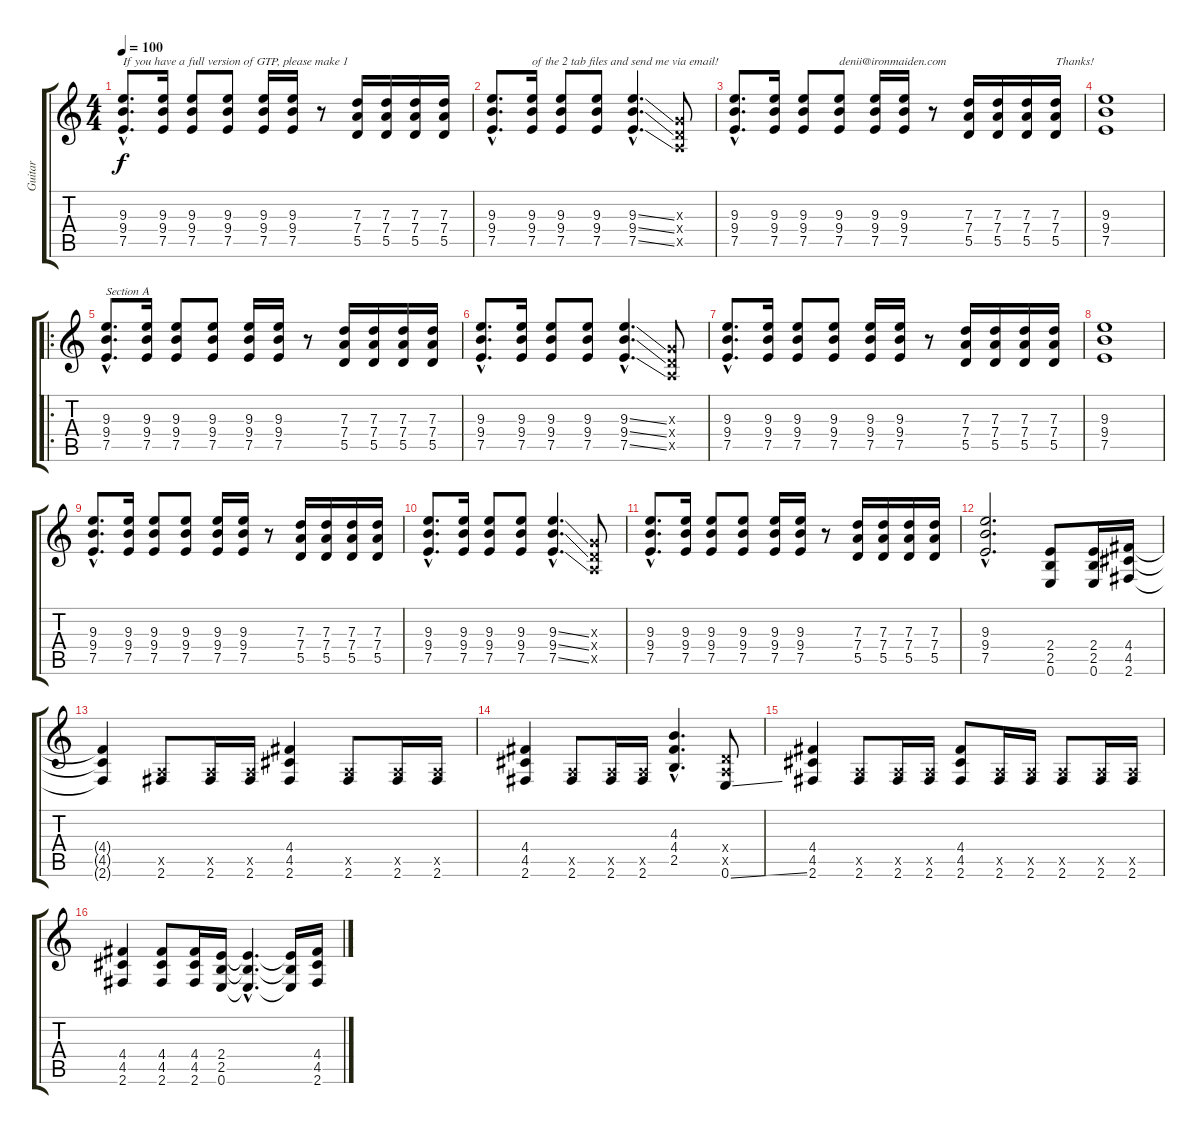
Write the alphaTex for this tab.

\track ("Guitar" "Guitar") {instrument distortionguitar}
\staff {score tabs}
\tuning (E4 B3 G3 D3 A2 E2) {hide}
\ts (4 4)
\tempo 100
\clef g2
\ks c
(9.3{hac} 9.4{hac} 7.5{hac}).8{d txt "If you have a full version of GTP, please make 1" dy f instrument distortionguitar} (9.3 9.4 7.5).16 (9.3 9.4 7.5).8 (9.3 9.4 7.5).8 (9.3 9.4 7.5).16 (9.3 9.4 7.5).16 r.8 (7.3 7.4 5.5).16 (7.3 7.4 5.5).16 (7.3 7.4 5.5).16 (7.3 7.4 5.5).16 |
(9.3{hac} 9.4{hac} 7.5{hac}).8{d} (9.3 9.4 7.5).16{txt "of the 2 tab files and send me via email!"} (9.3 9.4 7.5).8 (9.3 9.4 7.5).8 (9.3{ss hac} 9.4{ss hac} 7.5{ss hac}).4{d} (0.3{x} 0.4{x} 0.5{x}).8 |
(9.3{hac} 9.4{hac} 7.5{hac}).8{d} (9.3 9.4 7.5).16 (9.3 9.4 7.5).8 (9.3 9.4 7.5).8{txt "denii@ironmaiden.com"} (9.3 9.4 7.5).16 (9.3 9.4 7.5).16 r.8 (7.3 7.4 5.5).16 (7.3 7.4 5.5).16 (7.3 7.4 5.5).16 (7.3 7.4 5.5).16{txt "Thanks!"} |
(9.3 9.4 7.5).1 |
\ro
(9.3{hac} 9.4{hac} 7.5{hac}).8{d txt "Section A"} (9.3 9.4 7.5).16 (9.3 9.4 7.5).8 (9.3 9.4 7.5).8 (9.3 9.4 7.5).16 (9.3 9.4 7.5).16 r.8 (7.3 7.4 5.5).16 (7.3 7.4 5.5).16 (7.3 7.4 5.5).16 (7.3 7.4 5.5).16 |
(9.3{hac} 9.4{hac} 7.5{hac}).8{d} (9.3 9.4 7.5).16 (9.3 9.4 7.5).8 (9.3 9.4 7.5).8 (9.3{ss hac} 9.4{ss hac} 7.5{ss hac}).4{d} (0.3{x} 0.4{x} 0.5{x}).8 |
(9.3{hac} 9.4{hac} 7.5{hac}).8{d} (9.3 9.4 7.5).16 (9.3 9.4 7.5).8 (9.3 9.4 7.5).8 (9.3 9.4 7.5).16 (9.3 9.4 7.5).16 r.8 (7.3 7.4 5.5).16 (7.3 7.4 5.5).16 (7.3 7.4 5.5).16 (7.3 7.4 5.5).16 |
(9.3 9.4 7.5).1 |
(9.3{hac} 9.4{hac} 7.5{hac}).8{d} (9.3 9.4 7.5).16 (9.3 9.4 7.5).8 (9.3 9.4 7.5).8 (9.3 9.4 7.5).16 (9.3 9.4 7.5).16 r.8 (7.3 7.4 5.5).16 (7.3 7.4 5.5).16 (7.3 7.4 5.5).16 (7.3 7.4 5.5).16 |
(9.3{hac} 9.4{hac} 7.5{hac}).8{d} (9.3 9.4 7.5).16 (9.3 9.4 7.5).8 (9.3 9.4 7.5).8 (9.3{ss hac} 9.4{ss hac} 7.5{ss hac}).4{d} (0.3{x} 0.4{x} 0.5{x}).8 |
(9.3{hac} 9.4{hac} 7.5{hac}).8{d} (9.3 9.4 7.5).16 (9.3 9.4 7.5).8 (9.3 9.4 7.5).8 (9.3 9.4 7.5).16 (9.3 9.4 7.5).16 r.8 (7.3 7.4 5.5).16 (7.3 7.4 5.5).16 (7.3 7.4 5.5).16 (7.3 7.4 5.5).16 |
(9.3{hac} 9.4{hac} 7.5{hac}).2{d} (2.4 2.5 0.6).8 (2.4 2.5 0.6).16 (4.4 4.5 2.6).16 |
(4.4{t} 4.5{t} 2.6{t}).4 (0.5{x} 2.6).8 (0.5{x} 2.6).16 (0.5{x} 2.6).16 (4.4 4.5 2.6).4 (0.5{x} 2.6).8 (0.5{x} 2.6).16 (0.5{x} 2.6).16 |
(4.4 4.5 2.6).4 (0.5{x} 2.6).8 (0.5{x} 2.6).16 (0.5{x} 2.6).16 (4.3{hac} 4.4{hac} 2.5{hac}).4{d} (0.4{x} 0.5{x} 0.6{ss}).8 |
(4.4 4.5 2.6).4 (0.5{x} 2.6).8 (0.5{x} 2.6).16 (0.5{x} 2.6).16 (4.4 4.5 2.6).8 (0.5{x} 2.6).16 (0.5{x} 2.6).16 (0.5{x} 2.6).8 (0.5{x} 2.6).16 (0.5{x} 2.6).16 |
(4.4 4.5 2.6).4 (4.4 4.5 2.6).8 (4.4 4.5 2.6).16 (2.4 2.5 0.6).16 (2.4{hac t} 2.5{hac t} 0.6{hac t}).4{d} (2.4{t} 2.5{t} 0.6{t}).16 (4.4 4.5 2.6).16
